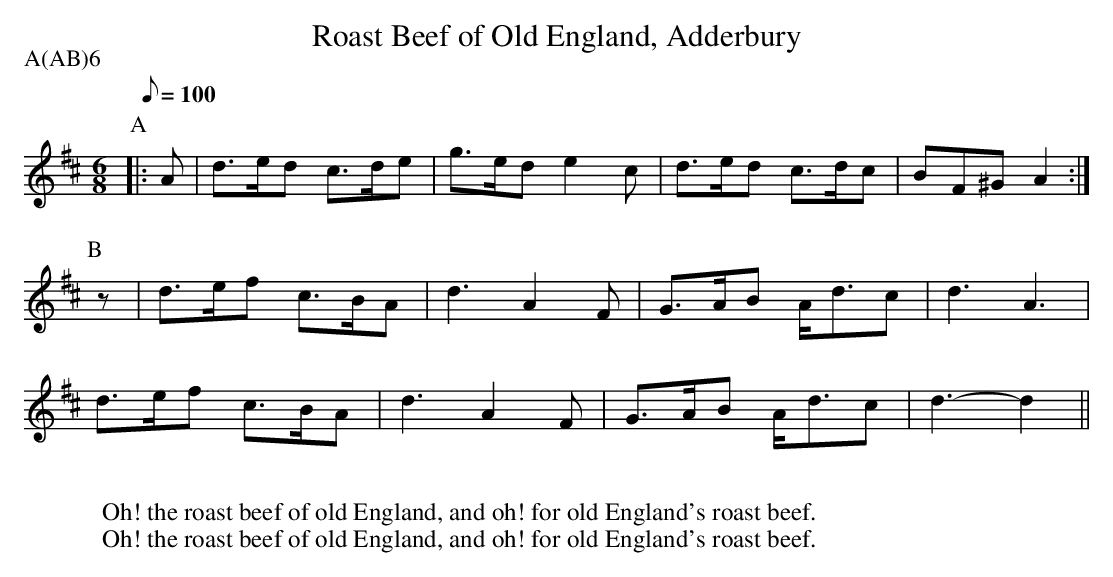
X:1
T:Roast Beef of Old England, Adderbury
M:6/8
L:1/8
Q:100
P:A(AB)6
K:D
P:A
|:A|d>ed c>de|g>ed e2c|d>ed c>dc|BF^G A2:|
P:B
z|d>ef c>BA|d3   A2F|G>AB A<dc|d3   A3|
d>ef c>BA|d3   A2F|G>AB A<dc|d3-  d2||
W:
W:Oh! the roast beef of old England, and oh! for old England's roast beef.
W:Oh! the roast beef of old England, and oh! for old England's roast beef.
